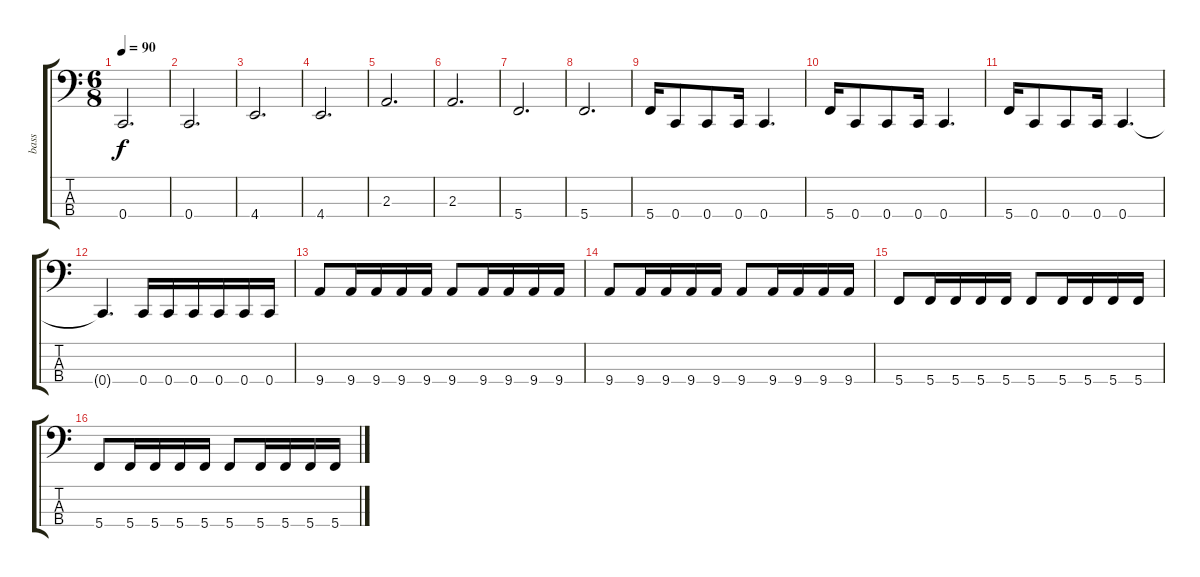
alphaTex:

\track ("bass" "bass") {instrument electricbasspick}
\staff {score tabs}
\tuning (F2 C2 G1 C1) {hide}
\ts (6 8)
\tempo 90
\clef f4
\ks c
0.4.2{d dy f} |
0.4.2{d} |
4.4.2{d} |
4.4.2{d} |
2.3.2{d} |
2.3.2{d} |
5.4.2{d} |
5.4.2{d} |
5.4.16 0.4.8 0.4.8 0.4.16 0.4.4{d} |
5.4.16 0.4.8 0.4.8 0.4.16 0.4.4{d} |
5.4.16 0.4.8 0.4.8 0.4.16 0.4.4{d} |
0.4{t}.4{d} 0.4.16 0.4.16 0.4.16 0.4.16 0.4.16 0.4.16 |
9.4.8 9.4.16 9.4.16 9.4.16 9.4.16 9.4.8 9.4.16 9.4.16 9.4.16 9.4.16 |
9.4.8 9.4.16 9.4.16 9.4.16 9.4.16 9.4.8 9.4.16 9.4.16 9.4.16 9.4.16 |
5.4.8 5.4.16 5.4.16 5.4.16 5.4.16 5.4.8 5.4.16 5.4.16 5.4.16 5.4.16 |
5.4.8 5.4.16 5.4.16 5.4.16 5.4.16 5.4.8 5.4.16 5.4.16 5.4.16 5.4.16
